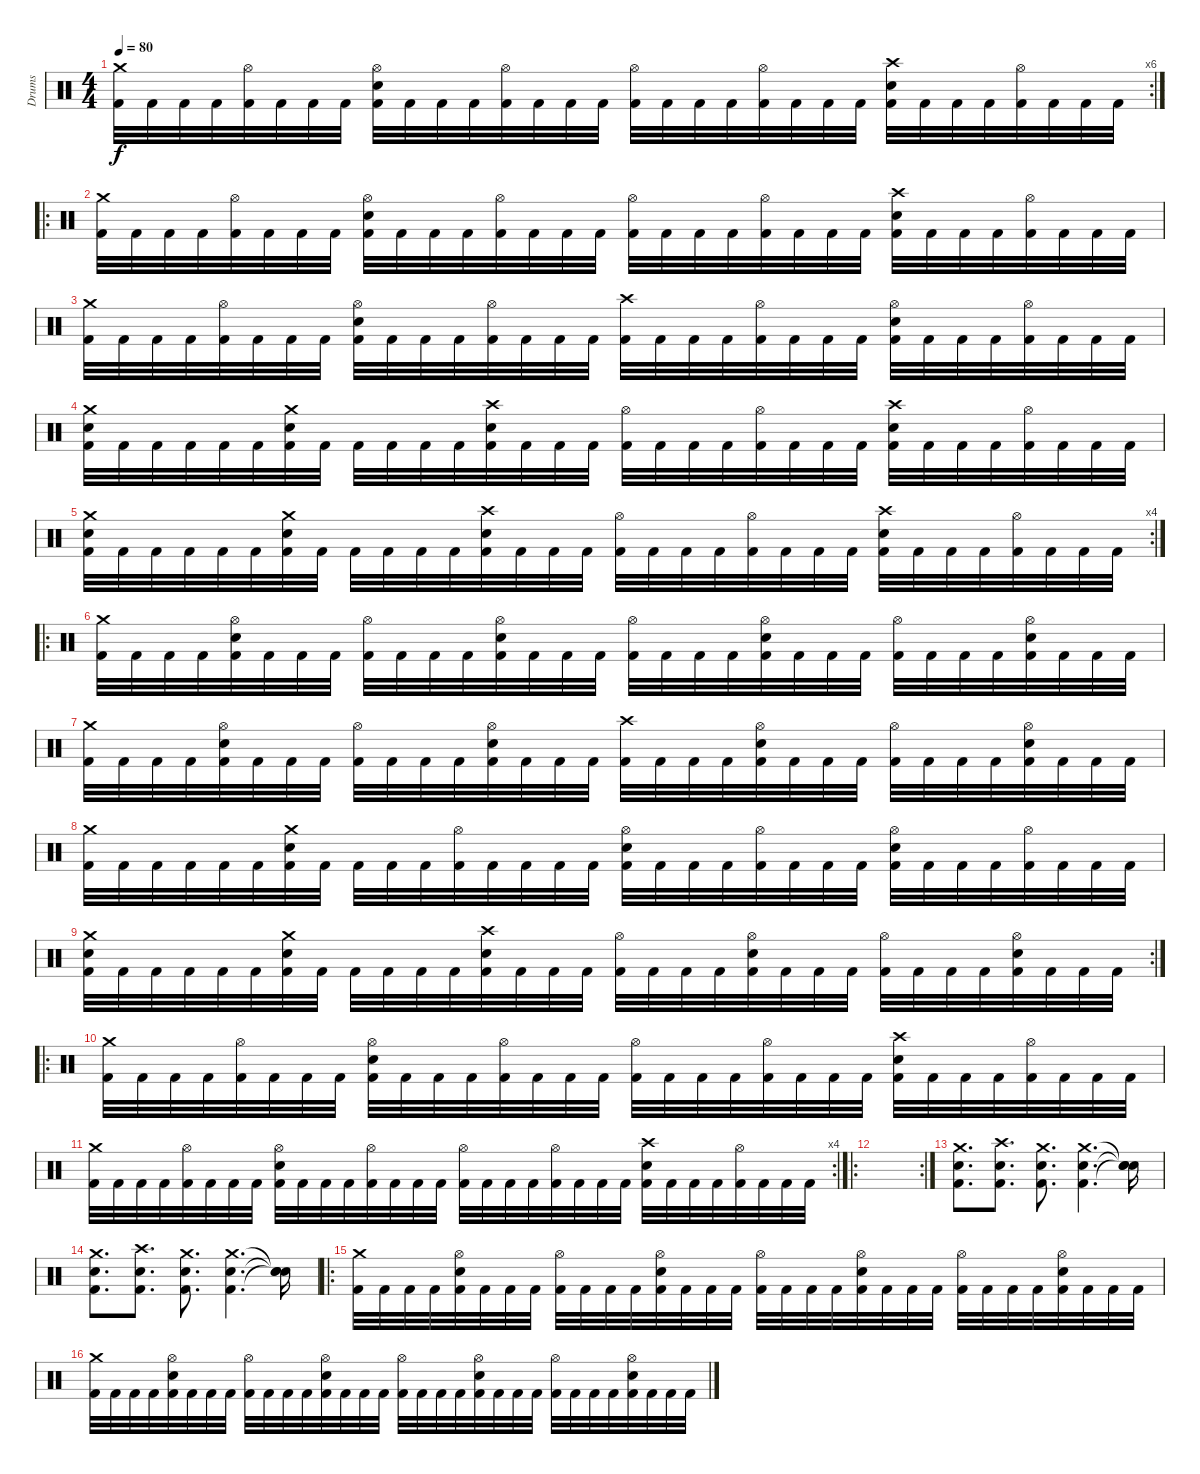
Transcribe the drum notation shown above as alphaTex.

\track ("Drums" "Drums") {instrument percussion}
\staff {score}
\articulation defaults
\rc 6
\ts (4 4)
\tempo 80
\clef neutral
\ks c
("Crash medium (hit)" "Kick (hit) 2").32{dy f} "Kick (hit) 2".32 "Kick (hit) 2".32 "Kick (hit) 2".32 ("Hi-Hat (open)" "Kick (hit) 2").32 "Kick (hit) 2".32 "Kick (hit) 2".32 "Kick (hit) 2".32 ("Hi-Hat (open)" "Electric Snare (hit)" "Kick (hit) 2").32 "Kick (hit) 2".32 "Kick (hit) 2".32 "Kick (hit) 2".32 ("Hi-Hat (open)" "Kick (hit) 2").32 "Kick (hit) 2".32 "Kick (hit) 2".32 "Kick (hit) 2".32 ("Hi-Hat (open)" "Kick (hit) 2").32 "Kick (hit) 2".32 "Kick (hit) 2".32 "Kick (hit) 2".32 ("Hi-Hat (open)" "Kick (hit) 2").32 "Kick (hit) 2".32 "Kick (hit) 2".32 "Kick (hit) 2".32 ("Crash high (hit)" "Electric Snare (hit)" "Kick (hit) 2").32 "Kick (hit) 2".32 "Kick (hit) 2".32 "Kick (hit) 2".32 ("Hi-Hat (open)" "Kick (hit) 2").32 "Kick (hit) 2".32 "Kick (hit) 2".32 "Kick (hit) 2".32 |
\ro
("Crash medium (hit)" "Kick (hit) 2").32 "Kick (hit) 2".32 "Kick (hit) 2".32 "Kick (hit) 2".32 ("Hi-Hat (open)" "Kick (hit) 2").32 "Kick (hit) 2".32 "Kick (hit) 2".32 "Kick (hit) 2".32 ("Hi-Hat (open)" "Electric Snare (hit)" "Kick (hit) 2").32 "Kick (hit) 2".32 "Kick (hit) 2".32 "Kick (hit) 2".32 ("Hi-Hat (open)" "Kick (hit) 2").32 "Kick (hit) 2".32 "Kick (hit) 2".32 "Kick (hit) 2".32 ("Hi-Hat (open)" "Kick (hit) 2").32 "Kick (hit) 2".32 "Kick (hit) 2".32 "Kick (hit) 2".32 ("Hi-Hat (open)" "Kick (hit) 2").32 "Kick (hit) 2".32 "Kick (hit) 2".32 "Kick (hit) 2".32 ("Crash high (hit)" "Electric Snare (hit)" "Kick (hit) 2").32 "Kick (hit) 2".32 "Kick (hit) 2".32 "Kick (hit) 2".32 ("Hi-Hat (open)" "Kick (hit) 2").32 "Kick (hit) 2".32 "Kick (hit) 2".32 "Kick (hit) 2".32 |
("Crash medium (hit)" "Kick (hit) 2").32 "Kick (hit) 2".32 "Kick (hit) 2".32 "Kick (hit) 2".32 ("Hi-Hat (open)" "Kick (hit) 2").32 "Kick (hit) 2".32 "Kick (hit) 2".32 "Kick (hit) 2".32 ("Hi-Hat (open)" "Electric Snare (hit)" "Kick (hit) 2").32 "Kick (hit) 2".32 "Kick (hit) 2".32 "Kick (hit) 2".32 ("Hi-Hat (open)" "Kick (hit) 2").32 "Kick (hit) 2".32 "Kick (hit) 2".32 "Kick (hit) 2".32 ("Crash high (hit)" "Kick (hit) 2").32 "Kick (hit) 2".32 "Kick (hit) 2".32 "Kick (hit) 2".32 ("Hi-Hat (open)" "Kick (hit) 2").32 "Kick (hit) 2".32 "Kick (hit) 2".32 "Kick (hit) 2".32 ("Hi-Hat (open)" "Electric Snare (hit)" "Kick (hit) 2").32 "Kick (hit) 2".32 "Kick (hit) 2".32 "Kick (hit) 2".32 ("Hi-Hat (open)" "Kick (hit) 2").32 "Kick (hit) 2".32 "Kick (hit) 2".32 "Kick (hit) 2".32 |
("Crash medium (hit)" "Electric Snare (hit)" "Kick (hit) 2").32 "Kick (hit) 2".32 "Kick (hit) 2".32 "Kick (hit) 2".32 "Kick (hit) 2".32 "Kick (hit) 2".32 ("Crash medium (hit)" "Electric Snare (hit)" "Kick (hit) 2").32 "Kick (hit) 2".32 "Kick (hit) 2".32 "Kick (hit) 2".32 "Kick (hit) 2".32 "Kick (hit) 2".32 ("Crash high (hit)" "Electric Snare (hit)" "Kick (hit) 2").32 "Kick (hit) 2".32 "Kick (hit) 2".32 "Kick (hit) 2".32 ("Hi-Hat (open)" "Kick (hit) 2").32 "Kick (hit) 2".32 "Kick (hit) 2".32 "Kick (hit) 2".32 ("Hi-Hat (open)" "Kick (hit) 2").32 "Kick (hit) 2".32 "Kick (hit) 2".32 "Kick (hit) 2".32 ("Crash high (hit)" "Electric Snare (hit)" "Kick (hit) 2").32 "Kick (hit) 2".32 "Kick (hit) 2".32 "Kick (hit) 2".32 ("Hi-Hat (open)" "Kick (hit) 2").32 "Kick (hit) 2".32 "Kick (hit) 2".32 "Kick (hit) 2".32 |
\rc 4
("Crash medium (hit)" "Electric Snare (hit)" "Kick (hit) 2").32 "Kick (hit) 2".32 "Kick (hit) 2".32 "Kick (hit) 2".32 "Kick (hit) 2".32 "Kick (hit) 2".32 ("Crash medium (hit)" "Electric Snare (hit)" "Kick (hit) 2").32 "Kick (hit) 2".32 "Kick (hit) 2".32 "Kick (hit) 2".32 "Kick (hit) 2".32 "Kick (hit) 2".32 ("Crash high (hit)" "Electric Snare (hit)" "Kick (hit) 2").32 "Kick (hit) 2".32 "Kick (hit) 2".32 "Kick (hit) 2".32 ("Hi-Hat (open)" "Kick (hit) 2").32 "Kick (hit) 2".32 "Kick (hit) 2".32 "Kick (hit) 2".32 ("Hi-Hat (open)" "Kick (hit) 2").32 "Kick (hit) 2".32 "Kick (hit) 2".32 "Kick (hit) 2".32 ("Crash high (hit)" "Electric Snare (hit)" "Kick (hit) 2").32 "Kick (hit) 2".32 "Kick (hit) 2".32 "Kick (hit) 2".32 ("Hi-Hat (open)" "Kick (hit) 2").32 "Kick (hit) 2".32 "Kick (hit) 2".32 "Kick (hit) 2".32 |
\ro
("Crash medium (hit)" "Kick (hit) 2").32 "Kick (hit) 2".32 "Kick (hit) 2".32 "Kick (hit) 2".32 ("Hi-Hat (open)" "Electric Snare (hit)" "Kick (hit) 2").32 "Kick (hit) 2".32 "Kick (hit) 2".32 "Kick (hit) 2".32 ("Hi-Hat (open)" "Kick (hit) 2").32 "Kick (hit) 2".32 "Kick (hit) 2".32 "Kick (hit) 2".32 ("Hi-Hat (open)" "Electric Snare (hit)" "Kick (hit) 2").32 "Kick (hit) 2".32 "Kick (hit) 2".32 "Kick (hit) 2".32 ("Hi-Hat (open)" "Kick (hit) 2").32 "Kick (hit) 2".32 "Kick (hit) 2".32 "Kick (hit) 2".32 ("Hi-Hat (open)" "Electric Snare (hit)" "Kick (hit) 2").32 "Kick (hit) 2".32 "Kick (hit) 2".32 "Kick (hit) 2".32 ("Hi-Hat (open)" "Kick (hit) 2").32 "Kick (hit) 2".32 "Kick (hit) 2".32 "Kick (hit) 2".32 ("Hi-Hat (open)" "Electric Snare (hit)" "Kick (hit) 2").32 "Kick (hit) 2".32 "Kick (hit) 2".32 "Kick (hit) 2".32 |
("Crash medium (hit)" "Kick (hit) 2").32 "Kick (hit) 2".32 "Kick (hit) 2".32 "Kick (hit) 2".32 ("Hi-Hat (open)" "Electric Snare (hit)" "Kick (hit) 2").32 "Kick (hit) 2".32 "Kick (hit) 2".32 "Kick (hit) 2".32 ("Hi-Hat (open)" "Kick (hit) 2").32 "Kick (hit) 2".32 "Kick (hit) 2".32 "Kick (hit) 2".32 ("Hi-Hat (open)" "Electric Snare (hit)" "Kick (hit) 2").32 "Kick (hit) 2".32 "Kick (hit) 2".32 "Kick (hit) 2".32 ("Crash high (hit)" "Kick (hit) 2").32 "Kick (hit) 2".32 "Kick (hit) 2".32 "Kick (hit) 2".32 ("Hi-Hat (open)" "Electric Snare (hit)" "Kick (hit) 2").32 "Kick (hit) 2".32 "Kick (hit) 2".32 "Kick (hit) 2".32 ("Hi-Hat (open)" "Kick (hit) 2").32 "Kick (hit) 2".32 "Kick (hit) 2".32 "Kick (hit) 2".32 ("Hi-Hat (open)" "Electric Snare (hit)" "Kick (hit) 2").32 "Kick (hit) 2".32 "Kick (hit) 2".32 "Kick (hit) 2".32 |
("Crash medium (hit)" "Kick (hit) 2").32 "Kick (hit) 2".32 "Kick (hit) 2".32 "Kick (hit) 2".32 "Kick (hit) 2".32 "Kick (hit) 2".32 ("Crash medium (hit)" "Electric Snare (hit)" "Kick (hit) 2").32 "Kick (hit) 2".32 "Kick (hit) 2".32 "Kick (hit) 2".32 "Kick (hit) 2".32 ("Hi-Hat (open)" "Kick (hit) 2").32 "Kick (hit) 2".32 "Kick (hit) 2".32 "Kick (hit) 2".32 "Kick (hit) 2".32 ("Hi-Hat (open)" "Electric Snare (hit)" "Kick (hit) 2").32 "Kick (hit) 2".32 "Kick (hit) 2".32 "Kick (hit) 2".32 ("Hi-Hat (open)" "Kick (hit) 2").32 "Kick (hit) 2".32 "Kick (hit) 2".32 "Kick (hit) 2".32 ("Hi-Hat (open)" "Electric Snare (hit)" "Kick (hit) 2").32 "Kick (hit) 2".32 "Kick (hit) 2".32 "Kick (hit) 2".32 ("Hi-Hat (open)" "Kick (hit) 2").32 "Kick (hit) 2".32 "Kick (hit) 2".32 "Kick (hit) 2".32 |
\rc 2
("Crash medium (hit)" "Electric Snare (hit)" "Kick (hit) 2").32 "Kick (hit) 2".32 "Kick (hit) 2".32 "Kick (hit) 2".32 "Kick (hit) 2".32 "Kick (hit) 2".32 ("Crash medium (hit)" "Electric Snare (hit)" "Kick (hit) 2").32 "Kick (hit) 2".32 "Kick (hit) 2".32 "Kick (hit) 2".32 "Kick (hit) 2".32 "Kick (hit) 2".32 ("Crash high (hit)" "Electric Snare (hit)" "Kick (hit) 2").32 "Kick (hit) 2".32 "Kick (hit) 2".32 "Kick (hit) 2".32 ("Hi-Hat (open)" "Kick (hit) 2").32 "Kick (hit) 2".32 "Kick (hit) 2".32 "Kick (hit) 2".32 ("Hi-Hat (open)" "Electric Snare (hit)" "Kick (hit) 2").32 "Kick (hit) 2".32 "Kick (hit) 2".32 "Kick (hit) 2".32 ("Hi-Hat (open)" "Kick (hit) 2").32 "Kick (hit) 2".32 "Kick (hit) 2".32 "Kick (hit) 2".32 ("Hi-Hat (open)" "Electric Snare (hit)" "Kick (hit) 2").32 "Kick (hit) 2".32 "Kick (hit) 2".32 "Kick (hit) 2".32 |
\ro
("Crash medium (hit)" "Kick (hit) 2").32 "Kick (hit) 2".32 "Kick (hit) 2".32 "Kick (hit) 2".32 ("Hi-Hat (open)" "Kick (hit) 2").32 "Kick (hit) 2".32 "Kick (hit) 2".32 "Kick (hit) 2".32 ("Hi-Hat (open)" "Electric Snare (hit)" "Kick (hit) 2").32 "Kick (hit) 2".32 "Kick (hit) 2".32 "Kick (hit) 2".32 ("Hi-Hat (open)" "Kick (hit) 2").32 "Kick (hit) 2".32 "Kick (hit) 2".32 "Kick (hit) 2".32 ("Hi-Hat (open)" "Kick (hit) 2").32 "Kick (hit) 2".32 "Kick (hit) 2".32 "Kick (hit) 2".32 ("Hi-Hat (open)" "Kick (hit) 2").32 "Kick (hit) 2".32 "Kick (hit) 2".32 "Kick (hit) 2".32 ("Crash high (hit)" "Electric Snare (hit)" "Kick (hit) 2").32 "Kick (hit) 2".32 "Kick (hit) 2".32 "Kick (hit) 2".32 ("Hi-Hat (open)" "Kick (hit) 2").32 "Kick (hit) 2".32 "Kick (hit) 2".32 "Kick (hit) 2".32 |
\rc 4
("Crash medium (hit)" "Kick (hit) 2").32 "Kick (hit) 2".32 "Kick (hit) 2".32 "Kick (hit) 2".32 ("Hi-Hat (open)" "Kick (hit) 2").32 "Kick (hit) 2".32 "Kick (hit) 2".32 "Kick (hit) 2".32 ("Hi-Hat (open)" "Electric Snare (hit)" "Kick (hit) 2").32 "Kick (hit) 2".32 "Kick (hit) 2".32 "Kick (hit) 2".32 ("Hi-Hat (open)" "Kick (hit) 2").32 "Kick (hit) 2".32 "Kick (hit) 2".32 "Kick (hit) 2".32 ("Hi-Hat (open)" "Kick (hit) 2").32 "Kick (hit) 2".32 "Kick (hit) 2".32 "Kick (hit) 2".32 ("Hi-Hat (open)" "Kick (hit) 2").32 "Kick (hit) 2".32 "Kick (hit) 2".32 "Kick (hit) 2".32 ("Crash high (hit)" "Electric Snare (hit)" "Kick (hit) 2").32 "Kick (hit) 2".32 "Kick (hit) 2".32 "Kick (hit) 2".32 ("Hi-Hat (open)" "Kick (hit) 2").32 "Kick (hit) 2".32 "Kick (hit) 2".32 "Kick (hit) 2".32 |
\ro
\rc 2
|
("Crash medium (hit)" "Electric Snare (hit)" "Kick (hit) 2").8{d} ("Crash high (hit)" "Electric Snare (hit)" "Kick (hit) 2").8{d} ("Crash medium (hit)" "Electric Snare (hit)" "Kick (hit) 2").8{d} ("Crash medium (hit)" "Electric Snare (hit)" "Kick (hit) 2").4{d} ("Snare (hit)"{t} "Snare (hit)"{t} "Snare (hit)"{t}).16 |
("Crash medium (hit)" "Electric Snare (hit)" "Kick (hit) 2").8{d} ("Crash high (hit)" "Electric Snare (hit)" "Kick (hit) 2").8{d} ("Crash medium (hit)" "Electric Snare (hit)" "Kick (hit) 2").8{d} ("Crash medium (hit)" "Electric Snare (hit)" "Kick (hit) 2").4{d} ("Snare (hit)"{t} "Snare (hit)"{t} "Snare (hit)"{t}).16 |
\ro
("Crash medium (hit)" "Kick (hit) 2").32 "Kick (hit) 2".32 "Kick (hit) 2".32 "Kick (hit) 2".32 ("Hi-Hat (open)" "Electric Snare (hit)" "Kick (hit) 2").32 "Kick (hit) 2".32 "Kick (hit) 2".32 "Kick (hit) 2".32 ("Hi-Hat (open)" "Kick (hit) 2").32 "Kick (hit) 2".32 "Kick (hit) 2".32 "Kick (hit) 2".32 ("Hi-Hat (open)" "Electric Snare (hit)" "Kick (hit) 2").32 "Kick (hit) 2".32 "Kick (hit) 2".32 "Kick (hit) 2".32 ("Hi-Hat (open)" "Kick (hit) 2").32 "Kick (hit) 2".32 "Kick (hit) 2".32 "Kick (hit) 2".32 ("Hi-Hat (open)" "Electric Snare (hit)" "Kick (hit) 2").32 "Kick (hit) 2".32 "Kick (hit) 2".32 "Kick (hit) 2".32 ("Hi-Hat (open)" "Kick (hit) 2").32 "Kick (hit) 2".32 "Kick (hit) 2".32 "Kick (hit) 2".32 ("Hi-Hat (open)" "Electric Snare (hit)" "Kick (hit) 2").32 "Kick (hit) 2".32 "Kick (hit) 2".32 "Kick (hit) 2".32 |
("Crash medium (hit)" "Kick (hit) 2").32 "Kick (hit) 2".32 "Kick (hit) 2".32 "Kick (hit) 2".32 ("Hi-Hat (open)" "Electric Snare (hit)" "Kick (hit) 2").32 "Kick (hit) 2".32 "Kick (hit) 2".32 "Kick (hit) 2".32 ("Hi-Hat (open)" "Kick (hit) 2").32 "Kick (hit) 2".32 "Kick (hit) 2".32 "Kick (hit) 2".32 ("Hi-Hat (open)" "Electric Snare (hit)" "Kick (hit) 2").32 "Kick (hit) 2".32 "Kick (hit) 2".32 "Kick (hit) 2".32 ("Hi-Hat (open)" "Kick (hit) 2").32 "Kick (hit) 2".32 "Kick (hit) 2".32 "Kick (hit) 2".32 ("Hi-Hat (open)" "Electric Snare (hit)" "Kick (hit) 2").32 "Kick (hit) 2".32 "Kick (hit) 2".32 "Kick (hit) 2".32 ("Hi-Hat (open)" "Kick (hit) 2").32 "Kick (hit) 2".32 "Kick (hit) 2".32 "Kick (hit) 2".32 ("Hi-Hat (open)" "Electric Snare (hit)" "Kick (hit) 2").32 "Kick (hit) 2".32 "Kick (hit) 2".32 "Kick (hit) 2".32
